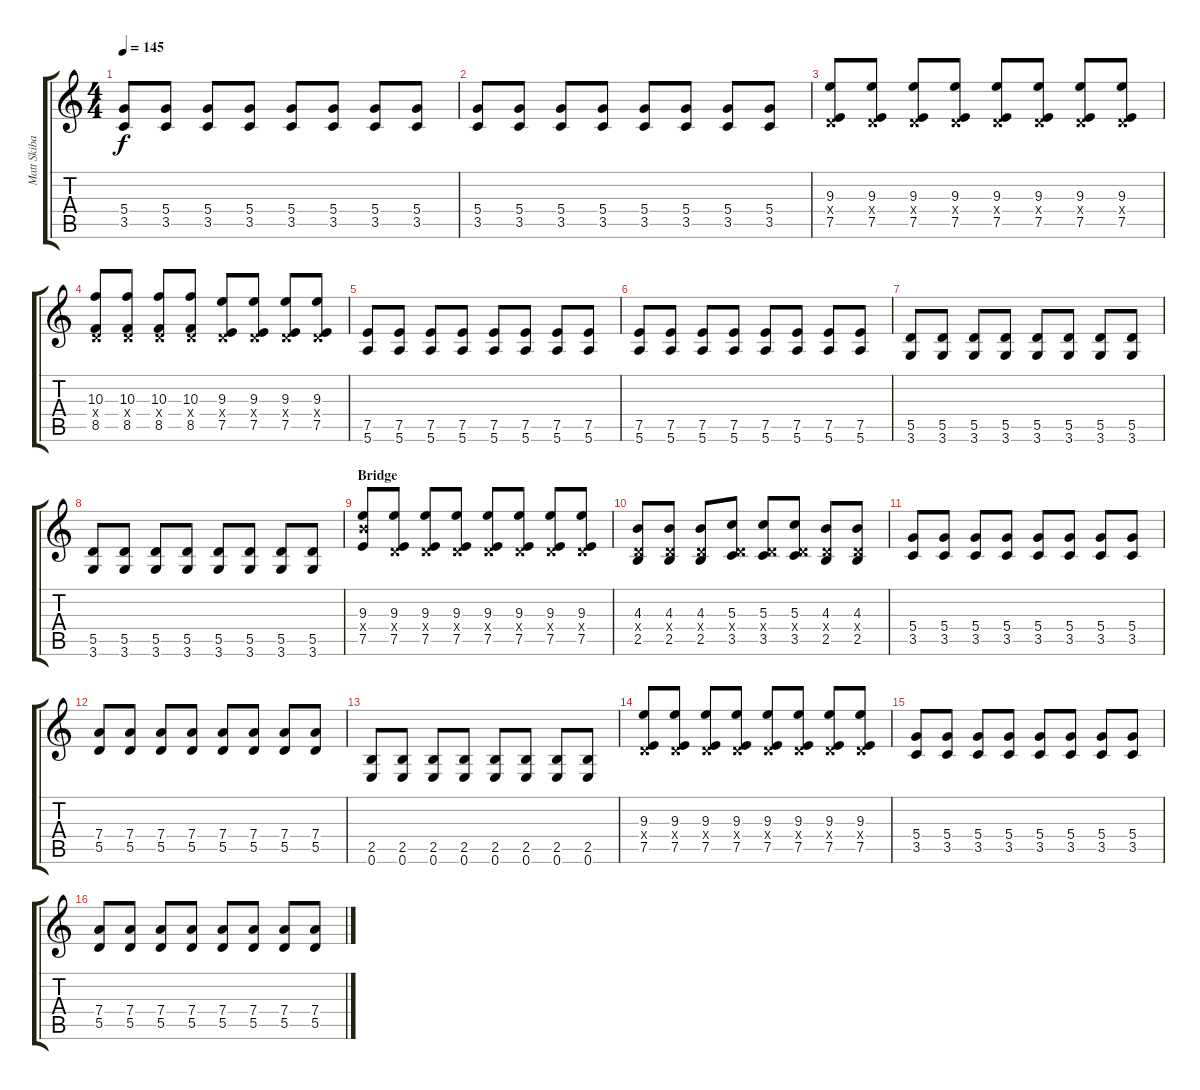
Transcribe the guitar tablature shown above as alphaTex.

\track ("Matt Skiba - Guitar" "Matt Skiba") {instrument distortionguitar}
\staff {score tabs}
\tuning (E4 B3 G3 D3 A2 E2) {hide}
\ts (4 4)
\tempo 145
\clef g2
\ks c
(5.4 3.5).8{dy f} (5.4 3.5).8 (5.4 3.5).8 (5.4 3.5).8 (5.4 3.5).8 (5.4 3.5).8 (5.4 3.5).8 (5.4 3.5).8 |
(5.4 3.5).8 (5.4 3.5).8 (5.4 3.5).8 (5.4 3.5).8 (5.4 3.5).8 (5.4 3.5).8 (5.4 3.5).8 (5.4 3.5).8 |
(9.3 0.4{x} 7.5).8 (9.3 0.4{x} 7.5).8 (9.3 0.4{x} 7.5).8 (9.3 0.4{x} 7.5).8 (9.3 0.4{x} 7.5).8 (9.3 0.4{x} 7.5).8 (9.3 0.4{x} 7.5).8 (9.3 0.4{x} 7.5).8 |
(10.3 0.4{x} 8.5).8 (10.3 0.4{x} 8.5).8 (10.3 0.4{x} 8.5).8 (10.3 0.4{x} 8.5).8 (9.3 0.4{x} 7.5).8 (9.3 0.4{x} 7.5).8 (9.3 0.4{x} 7.5).8 (9.3 0.4{x} 7.5).8 |
(7.5 5.6).8 (7.5 5.6).8 (7.5 5.6).8 (7.5 5.6).8 (7.5 5.6).8 (7.5 5.6).8 (7.5 5.6).8 (7.5 5.6).8 |
(7.5 5.6).8 (7.5 5.6).8 (7.5 5.6).8 (7.5 5.6).8 (7.5 5.6).8 (7.5 5.6).8 (7.5 5.6).8 (7.5 5.6).8 |
(5.5 3.6).8 (5.5 3.6).8 (5.5 3.6).8 (5.5 3.6).8 (5.5 3.6).8 (5.5 3.6).8 (5.5 3.6).8 (5.5 3.6).8 |
(5.5 3.6).8 (5.5 3.6).8 (5.5 3.6).8 (5.5 3.6).8 (5.5 3.6).8 (5.5 3.6).8 (5.5 3.6).8 (5.5 3.6).8 |
\section ("" "Bridge")
(9.3 9.4{x} 7.5).8 (9.3 0.4{x} 7.5).8 (9.3 0.4{x} 7.5).8 (9.3 0.4{x} 7.5).8 (9.3 0.4{x} 7.5).8 (9.3 0.4{x} 7.5).8 (9.3 0.4{x} 7.5).8 (9.3 0.4{x} 7.5).8 |
(4.3 0.4{x} 2.5).8 (4.3 0.4{x} 2.5).8 (4.3 0.4{x} 2.5).8 (5.3 0.4{x} 3.5).8 (5.3 0.4{x} 3.5).8 (5.3 0.4{x} 3.5).8 (4.3 0.4{x} 2.5).8 (4.3 0.4{x} 2.5).8 |
(5.4 3.5).8 (5.4 3.5).8 (5.4 3.5).8 (5.4 3.5).8 (5.4 3.5).8 (5.4 3.5).8 (5.4 3.5).8 (5.4 3.5).8 |
(7.4 5.5).8 (7.4 5.5).8 (7.4 5.5).8 (7.4 5.5).8 (7.4 5.5).8 (7.4 5.5).8 (7.4 5.5).8 (7.4 5.5).8 |
(2.5 0.6).8 (2.5 0.6).8 (2.5 0.6).8 (2.5 0.6).8 (2.5 0.6).8 (2.5 0.6).8 (2.5 0.6).8 (2.5 0.6).8 |
(9.3 0.4{x} 7.5).8 (9.3 0.4{x} 7.5).8 (9.3 0.4{x} 7.5).8 (9.3 0.4{x} 7.5).8 (9.3 0.4{x} 7.5).8 (9.3 0.4{x} 7.5).8 (9.3 0.4{x} 7.5).8 (9.3 0.4{x} 7.5).8 |
(5.4 3.5).8 (5.4 3.5).8 (5.4 3.5).8 (5.4 3.5).8 (5.4 3.5).8 (5.4 3.5).8 (5.4 3.5).8 (5.4 3.5).8 |
(7.4 5.5).8 (7.4 5.5).8 (7.4 5.5).8 (7.4 5.5).8 (7.4 5.5).8 (7.4 5.5).8 (7.4 5.5).8 (7.4 5.5).8
